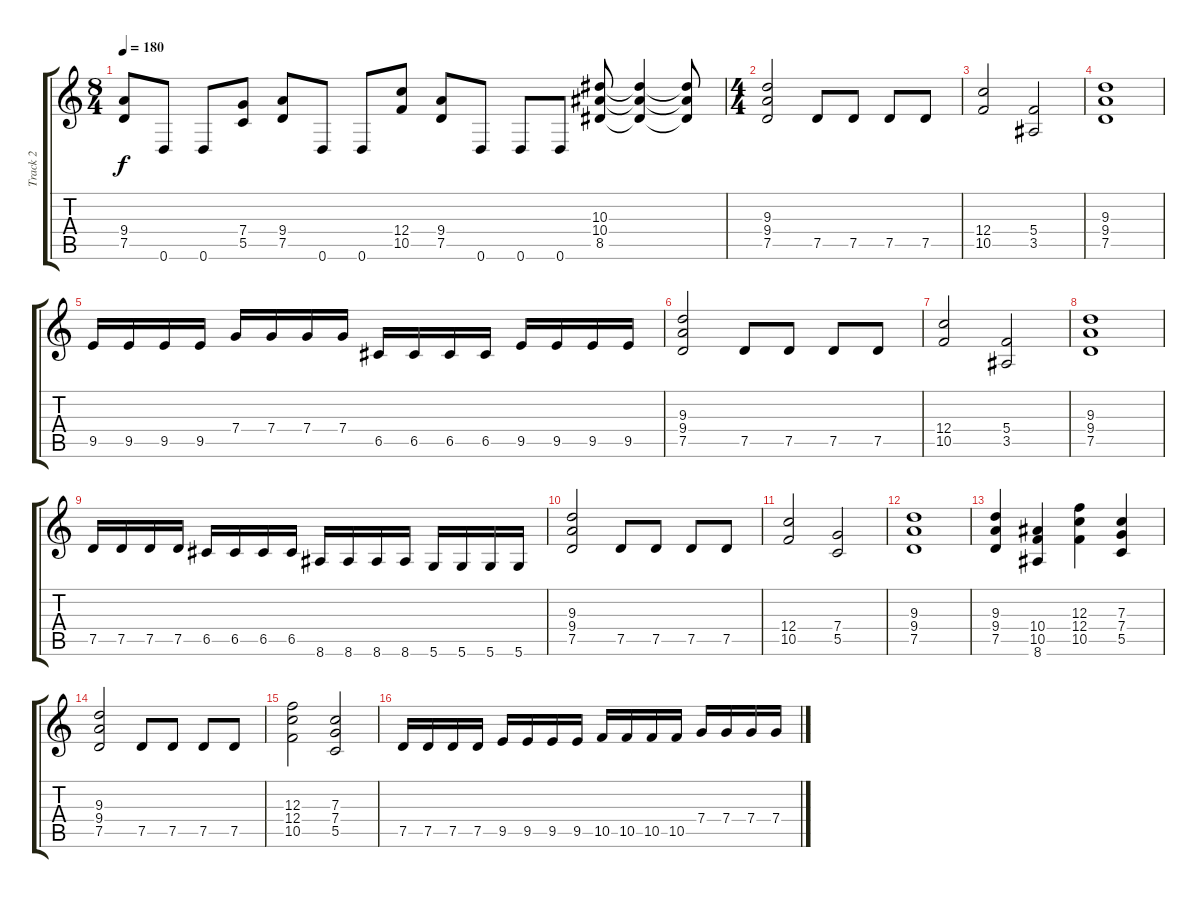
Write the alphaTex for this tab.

\track ("Track 2" "Track 2") {instrument overdrivenguitar}
\staff {score tabs}
\tuning (D4 A3 F3 C3 G2 D2) {hide}
\ts (8 4)
\tempo 180
\clef g2
\ks c
(9.4 7.5).8{dy f} 0.6.8 0.6.8 (7.4 5.5).8 (9.4 7.5).8 0.6.8 0.6.8 (12.4 10.5).8 (9.4 7.5).8 0.6.8 0.6.8 0.6.8 (10.3 10.4 8.5).8 (10.3{t} 10.4{t} 8.5{t}).4 (10.3{t} 10.4{t} 8.5{t}).8 |
\ts (4 4)
(9.3 9.4 7.5).2 7.5.8 7.5.8 7.5.8 7.5.8 |
(12.4 10.5).2 (5.4 3.5).2 |
(9.3 9.4 7.5).1 |
9.5.16 9.5.16 9.5.16 9.5.16 7.4.16 7.4.16 7.4.16 7.4.16 6.5.16 6.5.16 6.5.16 6.5.16 9.5.16 9.5.16 9.5.16 9.5.16 |
(9.3 9.4 7.5).2 7.5.8 7.5.8 7.5.8 7.5.8 |
(12.4 10.5).2 (5.4 3.5).2 |
(9.3 9.4 7.5).1 |
7.5.16 7.5.16 7.5.16 7.5.16 6.5.16 6.5.16 6.5.16 6.5.16 8.6.16 8.6.16 8.6.16 8.6.16 5.6.16 5.6.16 5.6.16 5.6.16 |
(9.3 9.4 7.5).2 7.5.8 7.5.8 7.5.8 7.5.8 |
(12.4 10.5).2 (7.4 5.5).2 |
(9.3 9.4 7.5).1 |
(9.3 9.4 7.5).4 (10.4 10.5 8.6).4 (12.3 12.4 10.5).4 (7.3 7.4 5.5).4 |
(9.3 9.4 7.5).2 7.5.8 7.5.8 7.5.8 7.5.8 |
(12.3 12.4 10.5).2 (7.3 7.4 5.5).2 |
7.5.16 7.5.16 7.5.16 7.5.16 9.5.16 9.5.16 9.5.16 9.5.16 10.5.16 10.5.16 10.5.16 10.5.16 7.4.16 7.4.16 7.4.16 7.4.16
